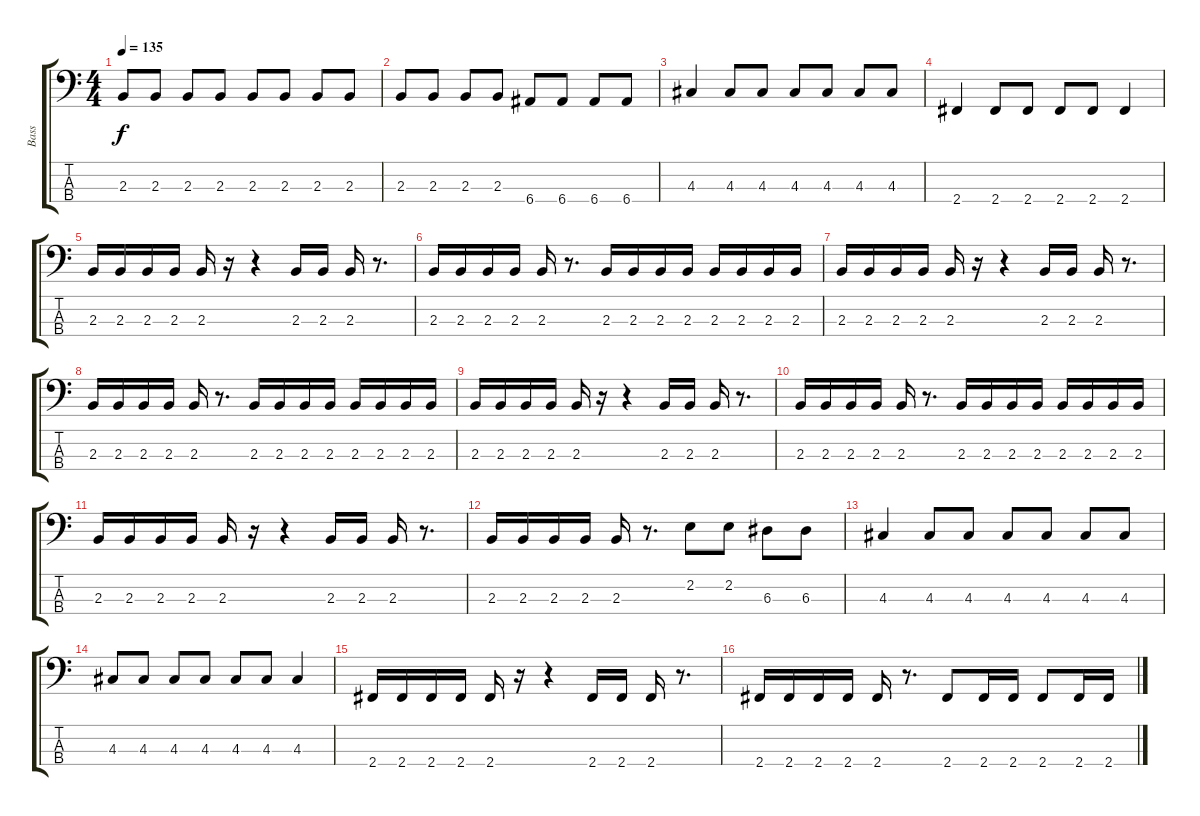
\track ("Bass" "Bass") {instrument electricbasspick}
\staff {score tabs}
\tuning (G2 D2 A1 E1) {hide}
\ts (4 4)
\tempo 135
\clef f4
\ks c
2.3.8{dy f} 2.3.8 2.3.8 2.3.8 2.3.8 2.3.8 2.3.8 2.3.8 |
2.3.8 2.3.8 2.3.8 2.3.8 6.4.8 6.4.8 6.4.8 6.4.8 |
4.3.4 4.3.8 4.3.8 4.3.8 4.3.8 4.3.8 4.3.8 |
2.4.4 2.4.8 2.4.8 2.4.8 2.4.8 2.4.4 |
2.3.16 2.3.16 2.3.16 2.3.16 2.3.16 r.16 r.4 2.3.16 2.3.16 2.3.16 r.8{d} |
2.3.16 2.3.16 2.3.16 2.3.16 2.3.16 r.8{d} 2.3.16 2.3.16 2.3.16 2.3.16 2.3.16 2.3.16 2.3.16 2.3.16 |
2.3.16 2.3.16 2.3.16 2.3.16 2.3.16 r.16 r.4 2.3.16 2.3.16 2.3.16 r.8{d} |
2.3.16 2.3.16 2.3.16 2.3.16 2.3.16 r.8{d} 2.3.16 2.3.16 2.3.16 2.3.16 2.3.16 2.3.16 2.3.16 2.3.16 |
2.3.16 2.3.16 2.3.16 2.3.16 2.3.16 r.16 r.4 2.3.16 2.3.16 2.3.16 r.8{d} |
2.3.16 2.3.16 2.3.16 2.3.16 2.3.16 r.8{d} 2.3.16 2.3.16 2.3.16 2.3.16 2.3.16 2.3.16 2.3.16 2.3.16 |
2.3.16 2.3.16 2.3.16 2.3.16 2.3.16 r.16 r.4 2.3.16 2.3.16 2.3.16 r.8{d} |
2.3.16 2.3.16 2.3.16 2.3.16 2.3.16 r.8{d} 2.2.8 2.2.8 6.3.8 6.3.8 |
4.3.4 4.3.8 4.3.8 4.3.8 4.3.8 4.3.8 4.3.8 |
4.3.8 4.3.8 4.3.8 4.3.8 4.3.8 4.3.8 4.3.4 |
2.4.16 2.4.16 2.4.16 2.4.16 2.4.16 r.16 r.4 2.4.16 2.4.16 2.4.16 r.8{d} |
2.4.16 2.4.16 2.4.16 2.4.16 2.4.16 r.8{d} 2.4.8 2.4.16 2.4.16 2.4.8 2.4.16 2.4.16
